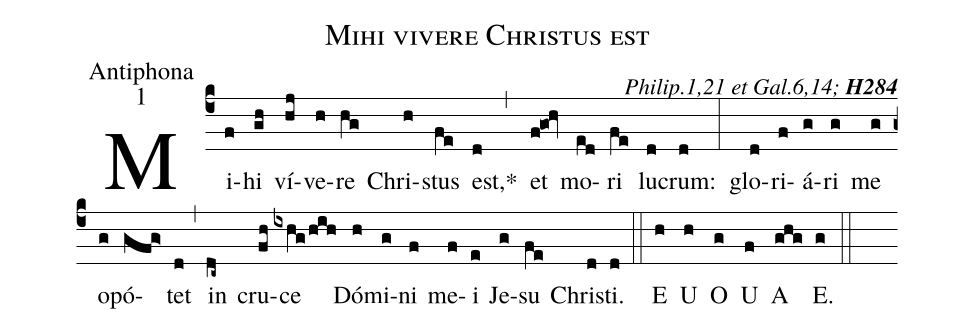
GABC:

name:Mihi vivere Christus est;
office-part:Antiphona;
mode:1;
commentary:{\itshape\mdseries Philip.1,21 et Gal.6,14;\/}  {\bfseries H284};
%%
(c4) Mi(f)hi(gh) ví(hj)ve(h)re(hg) Chri(h)stus(fe) est,<sp>*</sp>(d) (,)
et(f!go0!hv) mo(ed)ri(fe) lu(d)crum:(d) (:)
glo(d)ri(f)á(g)ri(g) me(g) o(g)pó(gfg>)tet(d) (,)
in(dc~) cru(fh)ce(ixhg/hih) Dó(h)mi(g)ni(f) me(f)i(e) Je(g)su(fe) Chri(d)sti.(d)  (::)
<eu> E(h) U(h) O(g) U(f) A(ghg) E.(g) </eu> (::)
